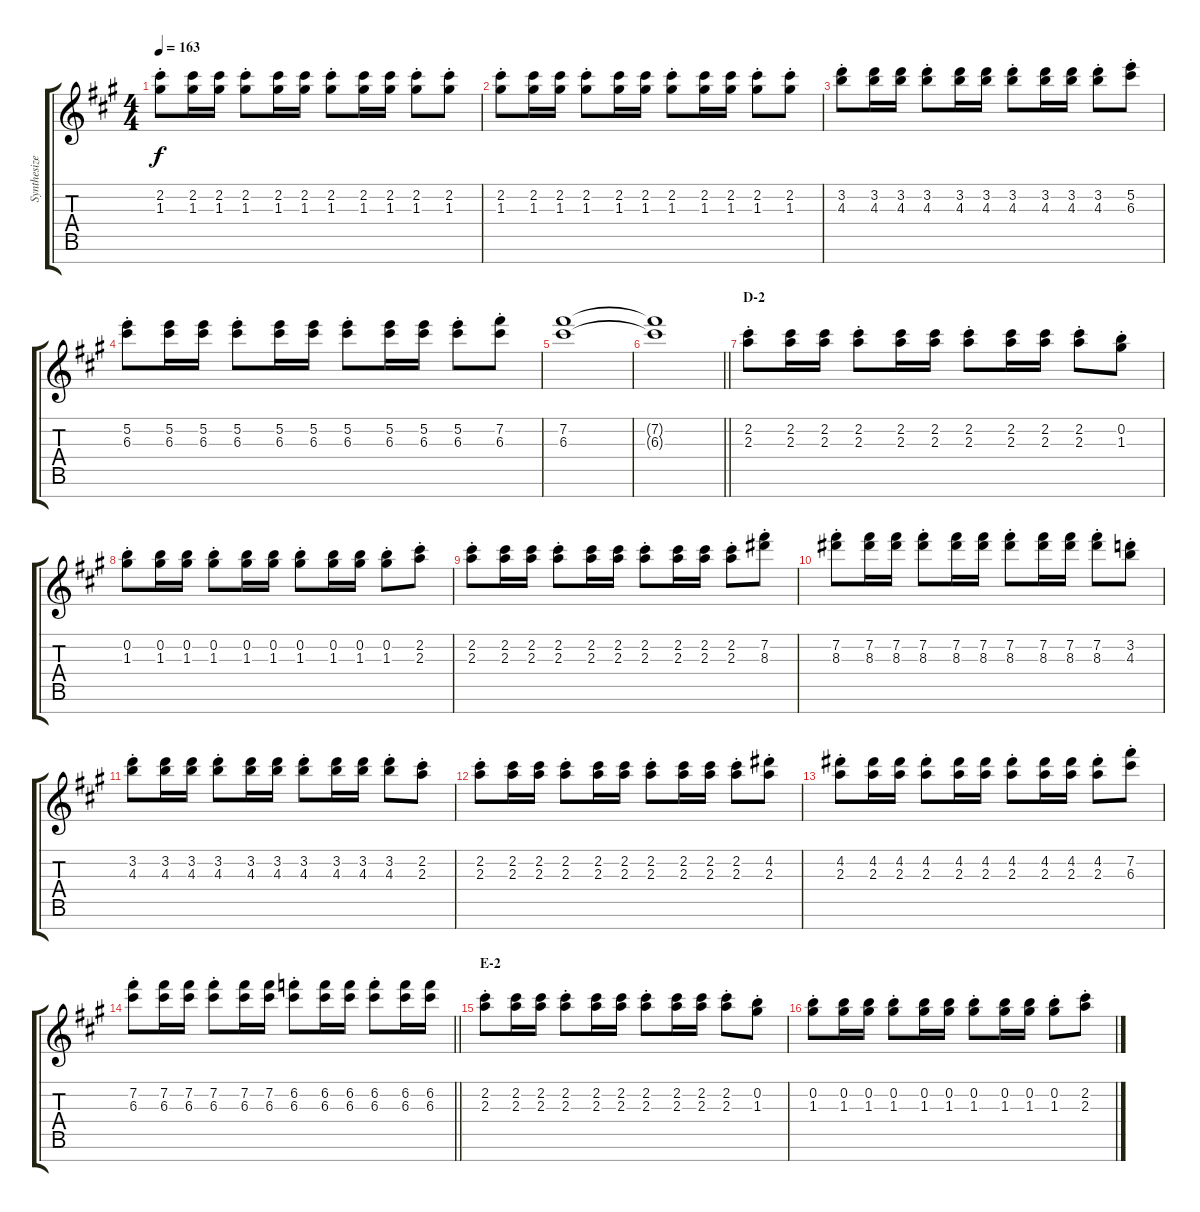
\track ("Synthesizer II" "Synthesize") {instrument acousticguitarsteel}
\staff {score tabs}
\tuning (E5 B4 G4 D4 A3 E3 B2) {hide}
\ts (4 4)
\tempo 163
\clef g2
\ks a
(2.2{st} 1.3{st}).8{dy f} (2.2 1.3).16 (2.2 1.3).16 (2.2{st} 1.3{st}).8 (2.2 1.3).16 (2.2 1.3).16 (2.2{st} 1.3{st}).8 (2.2 1.3).16 (2.2 1.3).16 (2.2{st} 1.3{st}).8 (2.2{st} 1.3{st}).8 |
(2.2{st} 1.3{st}).8 (2.2 1.3).16 (2.2 1.3).16 (2.2{st} 1.3{st}).8 (2.2 1.3).16 (2.2 1.3).16 (2.2{st} 1.3{st}).8 (2.2 1.3).16 (2.2 1.3).16 (2.2{st} 1.3{st}).8 (2.2{st} 1.3{st}).8 |
(3.2{st} 4.3{st}).8 (3.2 4.3).16 (3.2 4.3).16 (3.2{st} 4.3{st}).8 (3.2 4.3).16 (3.2 4.3).16 (3.2{st} 4.3{st}).8 (3.2 4.3).16 (3.2 4.3).16 (3.2{st} 4.3{st}).8 (5.2{st} 6.3{st}).8 |
(5.2{st} 6.3{st}).8 (5.2 6.3).16 (5.2 6.3).16 (5.2{st} 6.3{st}).8 (5.2 6.3).16 (5.2 6.3).16 (5.2{st} 6.3{st}).8 (5.2 6.3).16 (5.2 6.3).16 (5.2{st} 6.3{st}).8 (7.2{st} 6.3{st}).8 |
(7.2 6.3).1 |
\barLineRight lightlight
(7.2{t} 6.3{t}).1 |
\section ("" "D-2")
(2.2{st} 2.3{st}).8 (2.2 2.3).16 (2.2 2.3).16 (2.2{st} 2.3{st}).8 (2.2 2.3).16 (2.2 2.3).16 (2.2{st} 2.3{st}).8 (2.2 2.3).16 (2.2 2.3).16 (2.2{st} 2.3{st}).8 (0.2{st} 1.3{st}).8 |
(0.2{st} 1.3{st}).8 (0.2 1.3).16 (0.2 1.3).16 (0.2{st} 1.3{st}).8 (0.2 1.3).16 (0.2 1.3).16 (0.2{st} 1.3{st}).8 (0.2 1.3).16 (0.2 1.3).16 (0.2{st} 1.3{st}).8 (2.2{st} 2.3{st}).8 |
(2.2{st} 2.3{st}).8 (2.2 2.3).16 (2.2 2.3).16 (2.2{st} 2.3{st}).8 (2.2 2.3).16 (2.2 2.3).16 (2.2{st} 2.3{st}).8 (2.2 2.3).16 (2.2 2.3).16 (2.2{st} 2.3{st}).8 (7.2{st} 8.3{st}).8 |
(7.2{st} 8.3{st}).8 (7.2 8.3).16 (7.2 8.3).16 (7.2{st} 8.3{st}).8 (7.2 8.3).16 (7.2 8.3).16 (7.2{st} 8.3{st}).8 (7.2 8.3).16 (7.2 8.3).16 (7.2{st} 8.3{st}).8 (3.2{st} 4.3{st}).8 |
(3.2{st} 4.3{st}).8 (3.2 4.3).16 (3.2 4.3).16 (3.2{st} 4.3{st}).8 (3.2 4.3).16 (3.2 4.3).16 (3.2{st} 4.3{st}).8 (3.2 4.3).16 (3.2 4.3).16 (3.2{st} 4.3{st}).8 (2.2{st} 2.3{st}).8 |
(2.2{st} 2.3{st}).8 (2.2 2.3).16 (2.2 2.3).16 (2.2{st} 2.3{st}).8 (2.2 2.3).16 (2.2 2.3).16 (2.2{st} 2.3{st}).8 (2.2 2.3).16 (2.2 2.3).16 (2.2{st} 2.3{st}).8 (4.2{st} 2.3{st}).8 |
(4.2{st} 2.3{st}).8 (4.2 2.3).16 (4.2 2.3).16 (4.2{st} 2.3{st}).8 (4.2 2.3).16 (4.2 2.3).16 (4.2{st} 2.3{st}).8 (4.2 2.3).16 (4.2 2.3).16 (4.2{st} 2.3{st}).8 (7.2{st} 6.3{st}).8 |
\barLineRight lightlight
(7.2{st} 6.3{st}).8 (7.2 6.3).16 (7.2 6.3).16 (7.2{st} 6.3{st}).8 (7.2 6.3).16 (7.2 6.3).16 (6.2{st} 6.3{st}).8 (6.2 6.3).16 (6.2 6.3).16 (6.2{st} 6.3{st}).8 (6.2 6.3).16 (6.2 6.3).16 |
\section ("" "E-2")
(2.2{st} 2.3{st}).8 (2.2 2.3).16 (2.2 2.3).16 (2.2{st} 2.3{st}).8 (2.2 2.3).16 (2.2 2.3).16 (2.2{st} 2.3{st}).8 (2.2 2.3).16 (2.2 2.3).16 (2.2{st} 2.3{st}).8 (0.2{st} 1.3{st}).8 |
(0.2{st} 1.3{st}).8 (0.2 1.3).16 (0.2 1.3).16 (0.2{st} 1.3{st}).8 (0.2 1.3).16 (0.2 1.3).16 (0.2{st} 1.3{st}).8 (0.2 1.3).16 (0.2 1.3).16 (0.2{st} 1.3{st}).8 (2.2{st} 2.3{st}).8
